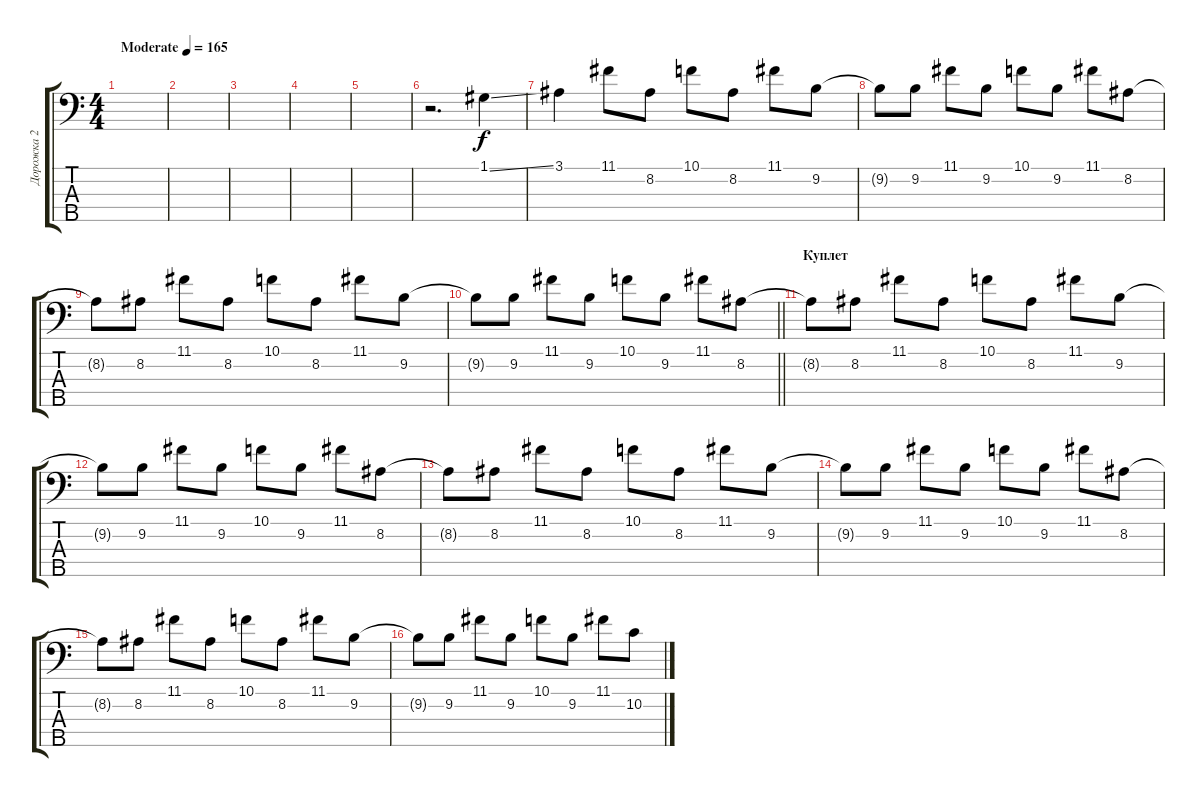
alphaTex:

\track ("Дорожка 2" "Дорожка 2") {instrument electricbassfinger}
\staff {score tabs}
\tuning (G2 D2 A1 E1 B0) {hide}
\ts (4 4)
\tempo (165 "Moderate")
\clef f4
\ks c
|
|
|
|
|
r.2{d} 1.1{ss}.4 |
3.1.4 11.1.8 8.2.8 10.1.8 8.2.8 11.1.8 9.2.8 |
9.2{t}.8 9.2.8 11.1.8 9.2.8 10.1.8 9.2.8 11.1.8 8.2.8 |
8.2{t}.8 8.2.8 11.1.8 8.2.8 10.1.8 8.2.8 11.1.8 9.2.8 |
\barLineRight lightlight
9.2{t}.8 9.2.8 11.1.8 9.2.8 10.1.8 9.2.8 11.1.8 8.2.8 |
\section ("" "Куплет")
8.2{t}.8 8.2.8 11.1.8 8.2.8 10.1.8 8.2.8 11.1.8 9.2.8 |
9.2{t}.8 9.2.8 11.1.8 9.2.8 10.1.8 9.2.8 11.1.8 8.2.8 |
8.2{t}.8 8.2.8 11.1.8 8.2.8 10.1.8 8.2.8 11.1.8 9.2.8 |
9.2{t}.8 9.2.8 11.1.8 9.2.8 10.1.8 9.2.8 11.1.8 8.2.8 |
8.2{t}.8 8.2.8 11.1.8 8.2.8 10.1.8 8.2.8 11.1.8 9.2.8 |
9.2{t}.8 9.2.8 11.1.8 9.2.8 10.1.8 9.2.8 11.1.8 10.2.8
